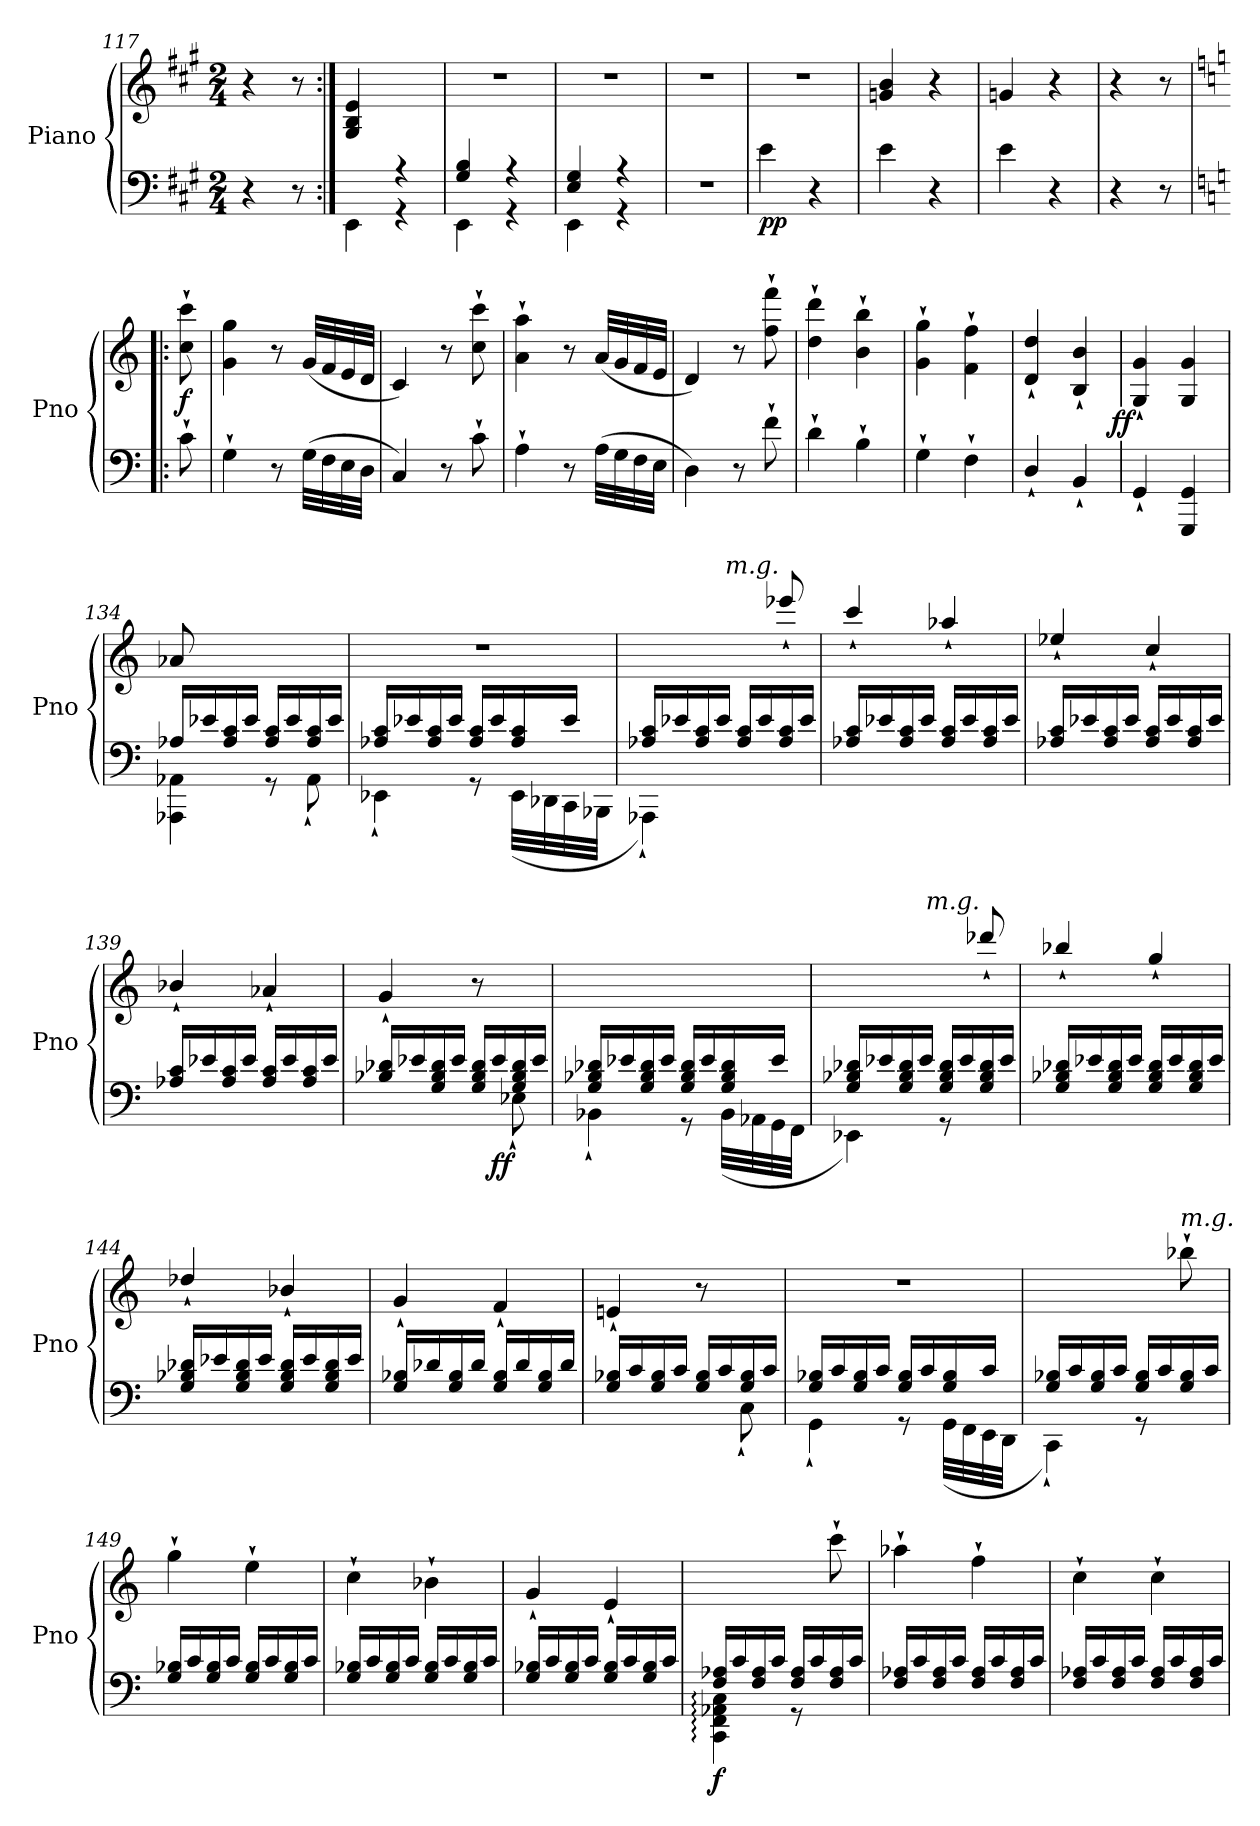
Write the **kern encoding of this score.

**kern	**kern	**dynam
*part1	*part1	*part1
*staff2	*staff1	*staff1/2
*I"Piano	*	*
*I'Pno	*	*
*clefF4	*clefG2	*
*k[f#c#g#]	*k[f#c#g#]	*
*A:	*A:	*
*M2/4	*M2/4	*
=117	=117	=117
4r	4r	.
8r	8r	.
=118:|!	=118:|!	=118:|!
*^	*	*
4ryy	4EE\	4G#/ 4B/ 4e/	.
4rGG	4rA	4ryy	.
=119	=119	=119	=119
4G# 4B	4EE	2r	.
4rGG	4rA	.	.
=120	=120	=120	=120
4E 4G#	4EE	2r	.
4rGG	4rA	.	.
*v	*v	*	*
=121	=121	=121
2r	2r	.
=122	=122	=122
!	!	!LO:DY:b=2
4e	2r	pp
4r	.	.
=123	=123	=123
4e	4gn 4b	.
4r	4r	.
=124	=124	=124
4e	4gn	.
4r	4r	.
=125	=125	=125
4r	4r	.
8r	8r	.
=!|:	=!|:	=!|:
*k[]	*k[]	*
8c`	8cc` 8ccc`	f
=126	=126	=126
4G`	4g 4gg	.
8r	8r	.
(32GLLL	(32gLLL	.
32F	32f	.
32E	32e	.
32DJJJ	32dJJJ	.
=127	=127	=127
4C)	4c)	.
8r	8r	.
8c`	8cc` 8ccc`	.
=128	=128	=128
4A`	4a` 4aa`	.
8r	8r	.
(32ALLL	(32aLLL	.
32G	32g	.
32F	32f	.
32EJJJ	32eJJJ	.
=129	=129	=129
4D)	4d)	.
8r	8r	.
8f`	8ff` 8fff`	.
=130	=130	=130
4d`	4dd` 4ddd`	.
4B`	4b` 4bb`	.
=131	=131	=131
4G`	4g` 4gg`	.
4F`	4f` 4ff`	.
=132	=132	=132
4D`/	4d` 4dd`	.
4BB`	4B` 4b`	.
=133	=133	=133
!	!	!LO:DY:rj
4GG`	4G` 4g`	ff
4GGG 4GG	4G 4g	.
=134	=134	=134
*^	*	*
16A-X/LL	4AAA-X 4AA-X	8a-X	.
16e-X\	.	.	.
16A-/ 16c/	.	8ryy	.
16e-\JJ	.	.	.
16A-/ 16c/LL	8rGG	4ryy	.
16e-\	.	.	.
16A-/ 16c/	8AA-`	.	.
16e-\JJ	.	.	.
=135	=135	=135	=135
16A-X/ 16c/LL	4EE-X`	2r	.
16e-X\	.	.	.
16A-/ 16c/	.	.	.
16e-\JJ	.	.	.
16A-/ 16c/LL	8rGG	.	.
16e-\	.	.	.
16A-/ 16c/	(>32EE-LLL	.	.
.	32DD-X	.	.
16e-\JJ	32CC	.	.
.	32BBB-XJJJ	.	.
=136	=136	=136	=136
16A-X/ 16c/LL	4AAA-X`)	4.ryy	.
16e-X\	.	.	.
16A-/ 16c/	.	.	.
16e-\JJ	.	.	.
16A-/ 16c/LL	4ryy	.	.
16e-\	.	.	.
!	!	!LO:TX:a:i:rj:t=m.g.	!
16A-/ 16c/	.	8eee-X`>/	.
16e-\JJ	.	.	.
*v	*v	*	*
=137	=137	=137
16A-X/ 16c/LL	4ccc`>/	.
16e-X\	.	.
16A-/ 16c/	.	.
16e-\JJ	.	.
16A-/ 16c/LL	4aa-X`>/	.
16e-\	.	.
16A-/ 16c/	.	.
16e-\JJ	.	.
=138	=138	=138
16A-X/ 16c/LL	4ee-X`>/	.
16e-X\	.	.
16A-/ 16c/	.	.
16e-\JJ	.	.
16A-/ 16c/LL	4cc`>/	.
16e-\	.	.
16A-/ 16c/	.	.
16e-\JJ	.	.
=139	=139	=139
16A-X/ 16c/LL	4b-X`>/	.
16e-X\	.	.
16A-/ 16c/	.	.
16e-\JJ	.	.
16A-/ 16c/LL	4a-X`>/	.
16e-\	.	.
16A-/ 16c/	.	.
16e-\JJ	.	.
=140	=140	=140
*^	*	*
16B-X/ 16d-X/LL	4.ryy	4g`>/	.
16e-X\	.	.	.
16G/ 16B-/ 16d-/	.	.	.
16e-\JJ	.	.	.
16G/ 16B-/ 16d-/LL	.	8r	.
16e-\	.	.	.
!	!	!	!LO:DY:b=2:rj
16G/ 16B-/ 16d-/	8E-X`	8ryy	ff
16e-\JJ	.	.	.
=141	=141	=141	=141
16G/ 16B-X/ 16d-X/LL	4BB-X`	2ryy	.
16e-X\	.	.	.
16G/ 16B-/ 16d-/	.	.	.
16e-\JJ	.	.	.
16G/ 16B-/ 16d-/LL	8rGG	.	.
16e-\	.	.	.
16G/ 16B-/ 16d-/	(>32BB-LLL	.	.
.	32AA-X	.	.
16e-\JJ	32GG	.	.
.	32FFJJJ	.	.
=142	=142	=142	=142
16G/ 16B-X/ 16d-X/LL	4EE-X)	4.ryy	.
16e-X\	.	.	.
16G/ 16B-/ 16d-/	.	.	.
16e-\JJ	.	.	.
16G/ 16B-/ 16d-/LL	8rGG	.	.
16e-\	.	.	.
!	!	!LO:TX:a:i:rj:t=m.g.	!
16G/ 16B-/ 16d-/	8ryy	8ddd-X`>/	.
16e-\JJ	.	.	.
*v	*v	*	*
=143	=143	=143
16G/ 16B-X/ 16d-X/LL	4bb-X`>/	.
16e-X\	.	.
16G/ 16B-/ 16d-/	.	.
16e-\JJ	.	.
16G/ 16B-/ 16d-/LL	4gg`>/	.
16e-\	.	.
16G/ 16B-/ 16d-/	.	.
16e-\JJ	.	.
=144	=144	=144
16G/ 16B-X/ 16d-X/LL	4dd-X`>/	.
16e-X\	.	.
16G/ 16B-/ 16d-/	.	.
16e-\JJ	.	.
16G/ 16B-/ 16d-/LL	4b-X`>/	.
16e-\	.	.
16G/ 16B-/ 16d-/	.	.
16e-\JJ	.	.
=145	=145	=145
16G/ 16B-X/LL	4g`>	.
16d-X	.	.
16G/ 16B-/	.	.
16d-JJ	.	.
16G/ 16B-/LL	4f`>	.
16d-	.	.
16G/ 16B-/	.	.
16d-JJ	.	.
=146	=146	=146
*^	*	*
16G/ 16B-X/LL	4.ryy	4en`>	.
16c/	.	.	.
16G/ 16B-/	.	.	.
16c/JJ	.	.	.
16G 16B-LL	.	8r	.
16c	.	.	.
16G 16B-	8C`	8ryy	.
16cJJ	.	.	.
=147	=147	=147	=147
16G 16B-XLL	4GG`	2r	.
16c	.	.	.
16G 16B-	.	.	.
16cJJ	.	.	.
16G 16B-LL	8rGG	.	.
16c	.	.	.
16G 16B-	(>32GGLLL	.	.
.	32FF	.	.
16cJJ	32EE	.	.
.	32DDJJJ	.	.
=148	=148	=148	=148
16G 16B-XLL	4CC`)	4.ryy	.
16c	.	.	.
16G 16B-	.	.	.
16cJJ	.	.	.
16G 16B-LL	8rGG	.	.
16c	.	.	.
!	!	!LO:TX:a:i:t=m.g.	!
16G 16B-	8ryy	8bb-X`	.
16cJJ	.	.	.
*v	*v	*	*
=149	=149	=149
16G/ 16B-X/LL	4gg`	.
16c/	.	.
16G/ 16B-/	.	.
16c/JJ	.	.
16G/ 16B-/LL	4ee`	.
16c/	.	.
16G/ 16B-/	.	.
16c/JJ	.	.
=150	=150	=150
16G/ 16B-X/LL	4cc`	.
16c/	.	.
16G/ 16B-/	.	.
16c/JJ	.	.
16G/ 16B-/LL	4b-X`	.
16c/	.	.
16G/ 16B-/	.	.
16c/JJ	.	.
=151	=151	=151
16G/ 16B-X/LL	4g`	.
16c/	.	.
16G/ 16B-/	.	.
16c/JJ	.	.
16G/ 16B-/LL	4e`	.
16c/	.	.
16G/ 16B-/	.	.
16c/JJ	.	.
=152	=152	=152
*^	*	*
!	!	!	!LO:DY:b=2
16F 16A-XLL	4CC: 4FF: 4AA-X: 4C:	4.ryy	f
16c	.	.	.
16F 16A-	.	.	.
16cJJ	.	.	.
16F 16A-LL	8rGG	.	.
16c	.	.	.
16F 16A-	8ryy	8ccc`	.
16cJJ	.	.	.
*v	*v	*	*
=153	=153	=153
16F/ 16A-X/LL	4aa-X`	.
16c/	.	.
16F/ 16A-/	.	.
16c/JJ	.	.
16F/ 16A-/LL	4ff`	.
16c/	.	.
16F/ 16A-/	.	.
16c/JJ	.	.
=154	=154	=154
16F/ 16A-X/LL	4cc`	.
16c/	.	.
16F/ 16A-/	.	.
16c/JJ	.	.
16F/ 16A-/LL	4cc`	.
16c/	.	.
16F/ 16A-/	.	.
16c/JJ	.	.
=	=	=
*-	*-	*-
